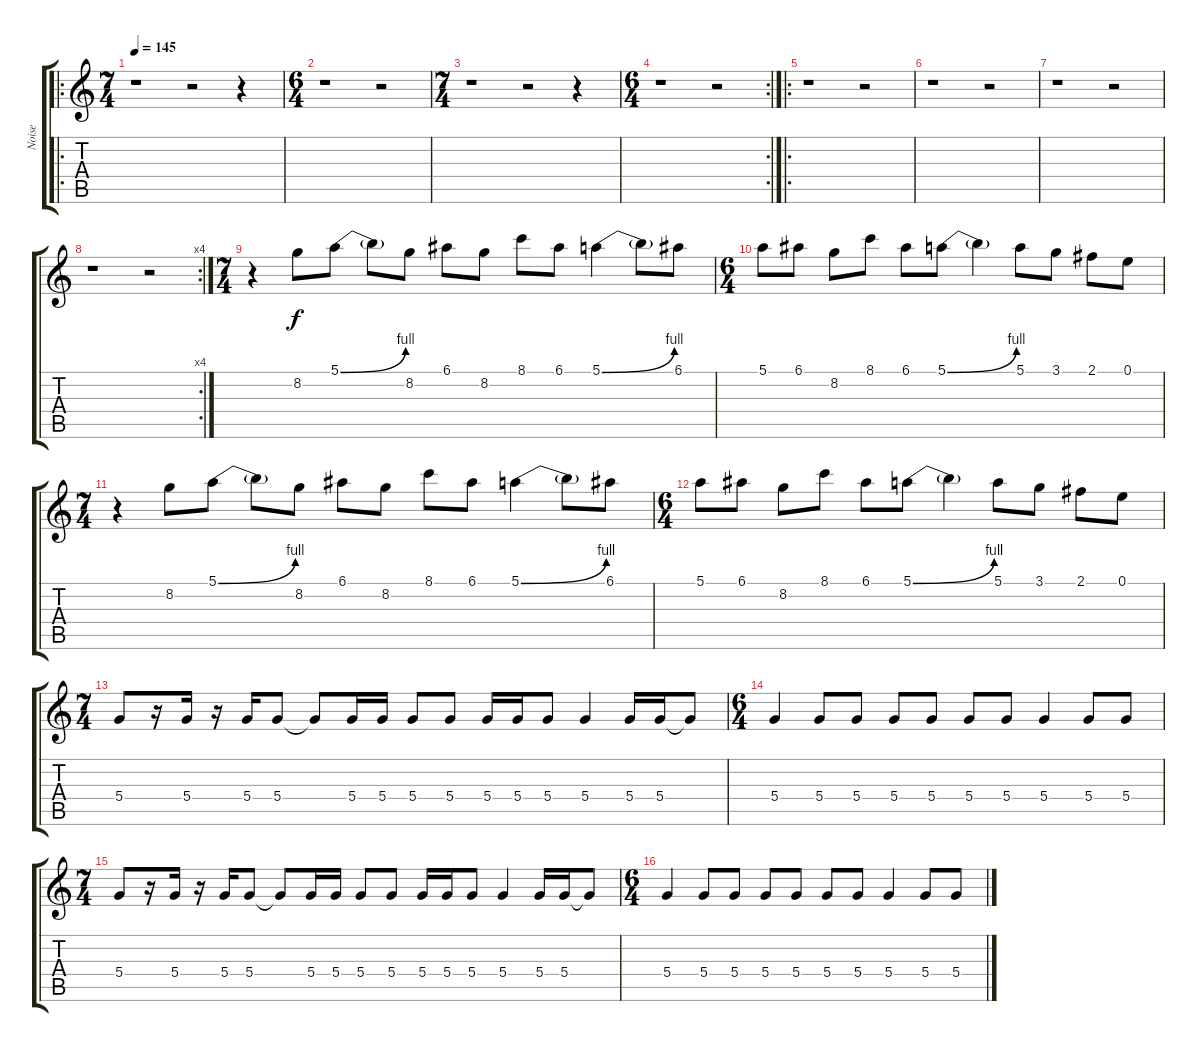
\track ("Noise" "Noise") {instrument overdrivenguitar}
\staff {score tabs}
\tuning (E4 B3 G3 D3 A2 E2) {hide}
\ro
\ts (7 4)
\tempo 145
\clef g2
\ks c
r.1{dy f} r.2 r.4 |
\ts (6 4)
r.1 r.2 |
\ts (7 4)
r.1 r.2 r.4 |
\rc 2
\ts (6 4)
r.1 r.2 |
\ro
r.1 r.2 |
r.1 r.2 |
r.1 r.2 |
\rc 4
r.1 r.2 |
\ts (7 4)
r.4 8.2.8 5.1{be (bend 0 0 60 4)}.8 5.1{t}.8 8.2.8 6.1.8 8.2.8 8.1.8 6.1.8 5.1{be (bend 0 0 60 4)}.4 5.1{t}.8 6.1.8 |
\ts (6 4)
5.1.8 6.1.8 8.2.8 8.1.8 6.1.8 5.1{be (bend 0 0 60 4)}.8 5.1{t}.4 5.1.8 3.1.8 2.1.8 0.1.8 |
\ts (7 4)
r.4 8.2.8 5.1{be (bend 0 0 60 4)}.8 5.1{t}.8 8.2.8 6.1.8 8.2.8 8.1.8 6.1.8 5.1{be (bend 0 0 60 4)}.4 5.1{t}.8 6.1.8 |
\ts (6 4)
5.1.8 6.1.8 8.2.8 8.1.8 6.1.8 5.1{be (bend 0 0 60 4)}.8 5.1{t}.4 5.1.8 3.1.8 2.1.8 0.1.8 |
\ts (7 4)
5.4.8 r.16 5.4.16 r.16 5.4.16 5.4.8 5.4{t}.8 5.4.16 5.4.16 5.4.8 5.4.8 5.4.16 5.4.16 5.4.8 5.4.4 5.4.16 5.4.16 5.4{t}.8 |
\ts (6 4)
5.4.4 5.4.8 5.4.8 5.4.8 5.4.8 5.4.8 5.4.8 5.4.4 5.4.8 5.4.8 |
\ts (7 4)
5.4.8 r.16 5.4.16 r.16 5.4.16 5.4.8 5.4{t}.8 5.4.16 5.4.16 5.4.8 5.4.8 5.4.16 5.4.16 5.4.8 5.4.4 5.4.16 5.4.16 5.4{t}.8 |
\ts (6 4)
5.4.4 5.4.8 5.4.8 5.4.8 5.4.8 5.4.8 5.4.8 5.4.4 5.4.8 5.4.8
